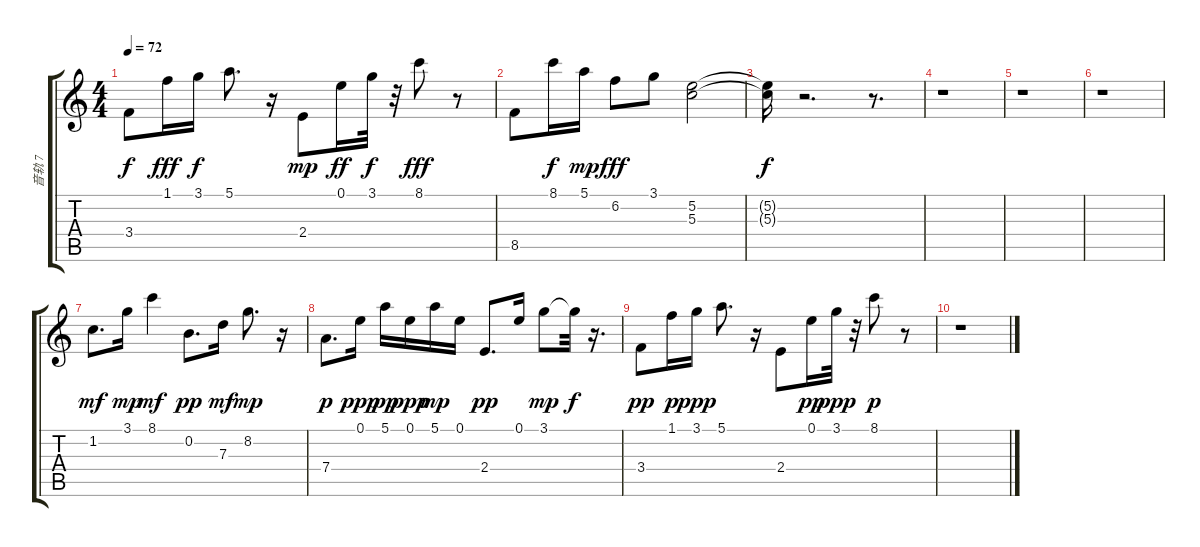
\track ("音轨 7" "音轨 7") {instrument acousticguitarsteel}
\staff {score tabs}
\tuning (E4 B3 G3 D3 A2 E2) {hide}
\ts (4 4)
\tempo 72
\clef g2
\ks c
3.4.8{dy f} 1.1.16{dy fff} 3.1.16{dy f} 5.1.8{d} r.16 2.4.8{dy mp} 0.1.16{dy ff} 3.1.32{dy f} r.32 8.1.8{dy fff} r.8 |
8.5.8 8.1.16{dy f} 5.1.16{dy mp} 6.2.8{dy fff} 3.1.8 (5.2 5.3).2 |
(5.2{t} 5.3{t}).16{dy f} r.2{d} r.8{d} |
r.1 |
r.1 |
r.1 |
1.2.8{d dy mf} 3.1.16{dy mp} 8.1.4{dy mf} 0.2.8{d dy pp} 7.3.16{dy mf} 8.2.8{d dy mp} r.16 |
7.4.8{d dy p} 0.1.16{dy ppp} 5.1.16{dy pp} 0.1.16{dy ppp} 5.1.16{dy mp} 0.1.16 2.4.8{d dy pp} 0.1.16 3.1.8{dy mp} 3.1{t}.32{dy f} r.16{d} |
3.4.8{dy pp} 1.1.16{dy p} 3.1.16{dy ppp} 5.1.8{d} r.16 2.4.8 0.1.16{dy pp} 3.1.32{dy ppp} r.32 8.1.8{dy p} r.8 |
r.1
